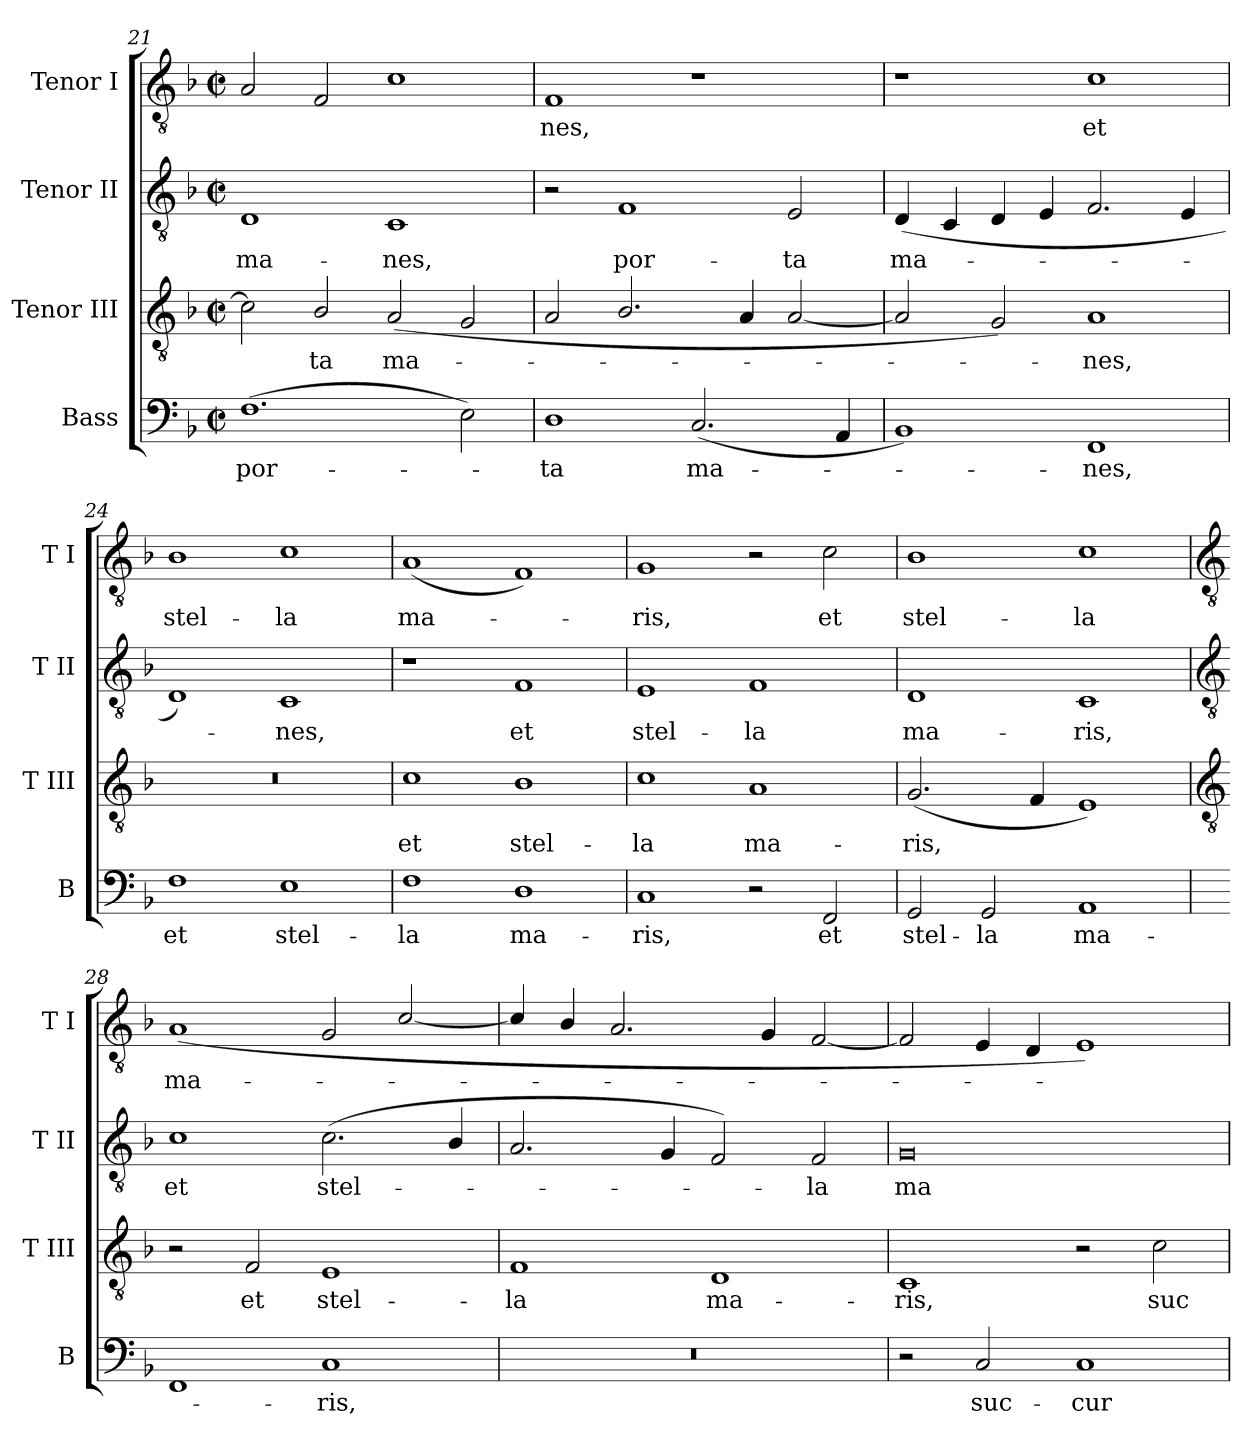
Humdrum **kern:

**kern	**text	**kern	**text	**kern	**text	**kern	**text
*part4	*part4	*part3	*part3	*part2	*part2	*part1	*part1
*staff4	*staff4	*staff3	*staff3	*staff2	*staff2	*staff1	*staff1
*I"Bass	*	*I"Tenor III	*	*I"Tenor II	*	*I"Tenor I	*
*I'B	*	*I'T III	*	*I'T II	*	*I'T I	*
!!LO:LB:g=z
*clefF4	*	*clefGv2	*	*clefGv2	*	*clefGv2	*
*k[b-]	*	*k[b-]	*	*k[b-]	*	*k[b-]	*
*F:	*	*F:	*	*F:	*	*F:	*
*M4/2	*	*M4/2	*	*M4/2	*	*M4/2	*
*met(c|)	*	*met(c|)	*	*met(c|)	*	*met(c|)	*
=21	=21	=21	=21	=21	=21	=21	=21
!	!LO:LY:b	!	!	!	!LO:LY:b	!	!
(>1.F	por-	2c]	.	1D	ma-	2A	.
!	!	!	!LO:LY:b	!	!	!	!
.	.	2B-/	ta	.	.	2F	.
!	!	!	!LO:LY:b	!	!LO:LY:b	!	!
.	.	(<2A	ma-	1C	-nes,	1c	.
2E)	.	2G	.	.	.	.	.
=22	=22	=22	=22	=22	=22	=22	=22
!	!LO:LY:b	!	!	!	!	!	!LO:LY:b
1D	ta	2A	.	2r	.	1F	nes,
!	!	!	!	!	!LO:LY:b	!	!
.	.	2.B-/	.	1F	por-	.	.
!	!LO:LY:b	!	!	!	!	!	!
(<2.C	ma-	.	.	.	.	1r	.
.	.	4A	.	.	.	.	.
!	!	!	!	!	!LO:LY:b	!	!
.	.	[2A	.	2E	-ta	.	.
4AA	.	.	.	.	.	.	.
=23	=23	=23	=23	=23	=23	=23	=23
!	!	!	!	!	!LO:LY:b	!	!
1BB-/)	.	2A]	.	(<4D	ma-	1r	.
.	.	.	.	4C	.	.	.
.	.	2G)	.	4D	.	.	.
.	.	.	.	4E	.	.	.
!	!LO:LY:b	!	!LO:LY:b	!	!	!	!LO:LY:b
1FF	nes,	1A	nes,	2.F	.	1c	et
.	.	.	.	4E	.	.	.
=24	=24	=24	=24	=24	=24	=24	=24
!	!LO:LY:b	!	!	!	!	!	!LO:LY:b
1F	et	0r	.	1D)	.	1B-	stel-
!	!LO:LY:b	!	!	!	!LO:LY:b	!	!LO:LY:b
1E	stel-	.	.	1C	nes,	1c	-la
=25	=25	=25	=25	=25	=25	=25	=25
!	!LO:LY:b	!	!LO:LY:b	!	!	!	!LO:LY:b
1F	-la	1c	et	1r	.	(<1A	ma-
!	!LO:LY:b	!	!LO:LY:b	!	!LO:LY:b	!	!
1D	ma-	1B-	stel-	1F	et	1F)	.
=26	=26	=26	=26	=26	=26	=26	=26
!	!LO:LY:b	!	!LO:LY:b	!	!LO:LY:b	!	!LO:LY:b
1C	-ris,	1c	-la	1E	stel-	1G	ris,
!	!	!	!LO:LY:b	!	!LO:LY:b	!	!
2r	.	1A	ma-	1F	-la	2r	.
!	!LO:LY:b	!	!	!	!	!	!LO:LY:b
2FF	et	.	.	.	.	2c	et
=27	=27	=27	=27	=27	=27	=27	=27
!	!LO:LY:b	!	!LO:LY:b	!	!LO:LY:b	!	!LO:LY:b
2GG	stel-	(<2.G	-ris,	1D	ma-	1B-	stel-
!	!LO:LY:b	!	!	!	!	!	!
2GG	-la	.	.	.	.	.	.
.	.	4F	.	.	.	.	.
!	!LO:LY:b	!	!	!	!LO:LY:b	!	!LO:LY:b
1AA	ma-	1E)	.	1C	-ris,	1c	-la
!!LO:LB:g=z
=28	=28	=28	=28	=28	=28	=28	=28
*	*	*clefGv2	*	*clefGv2	*	*clefGv2	*
!	!	!	!	!	!LO:LY:b	!	!LO:LY:b
1FF	.	2r	.	1c	et	(<1A	ma-
!	!	!	!LO:LY:b	!	!	!	!
.	.	2F	et	.	.	.	.
!	!LO:LY:b	!	!LO:LY:b	!	!LO:LY:b	!	!
1C	ris,	1E	stel-	(<2.c	stel-	2G	.
.	.	.	.	.	.	[2c/	.
.	.	.	.	4B-/	.	.	.
=29	=29	=29	=29	=29	=29	=29	=29
!	!	!	!LO:LY:b	!	!	!	!
0r	.	1F	-la	2.A	.	4c/]	.
.	.	.	.	.	.	4B-/	.
.	.	.	.	.	.	2.A	.
.	.	.	.	4G	.	.	.
!	!	!	!LO:LY:b	!	!	!	!
.	.	1D	ma-	2F)	.	.	.
.	.	.	.	.	.	4G	.
!	!	!	!	!	!LO:LY:b	!	!
.	.	.	.	2F	la	[2F	.
=30	=30	=30	=30	=30	=30	=30	=30
!	!	!	!LO:LY:b	!	!LO:LY:b	!	!
2r	.	1C	-ris,	0G	ma-	2F]	.
!	!LO:LY:b	!	!	!	!	!	!
2C	suc-	.	.	.	.	4E	.
.	.	.	.	.	.	4D	.
!	!LO:LY:b	!	!	!	!	!	!
1C	-cur-	2r	.	.	.	1E)	.
!	!	!	!LO:LY:b	!	!	!	!
.	.	2c	suc-	.	.	.	.
=	=	=	=	=	=	=	=
*-	*-	*-	*-	*-	*-	*-	*-
